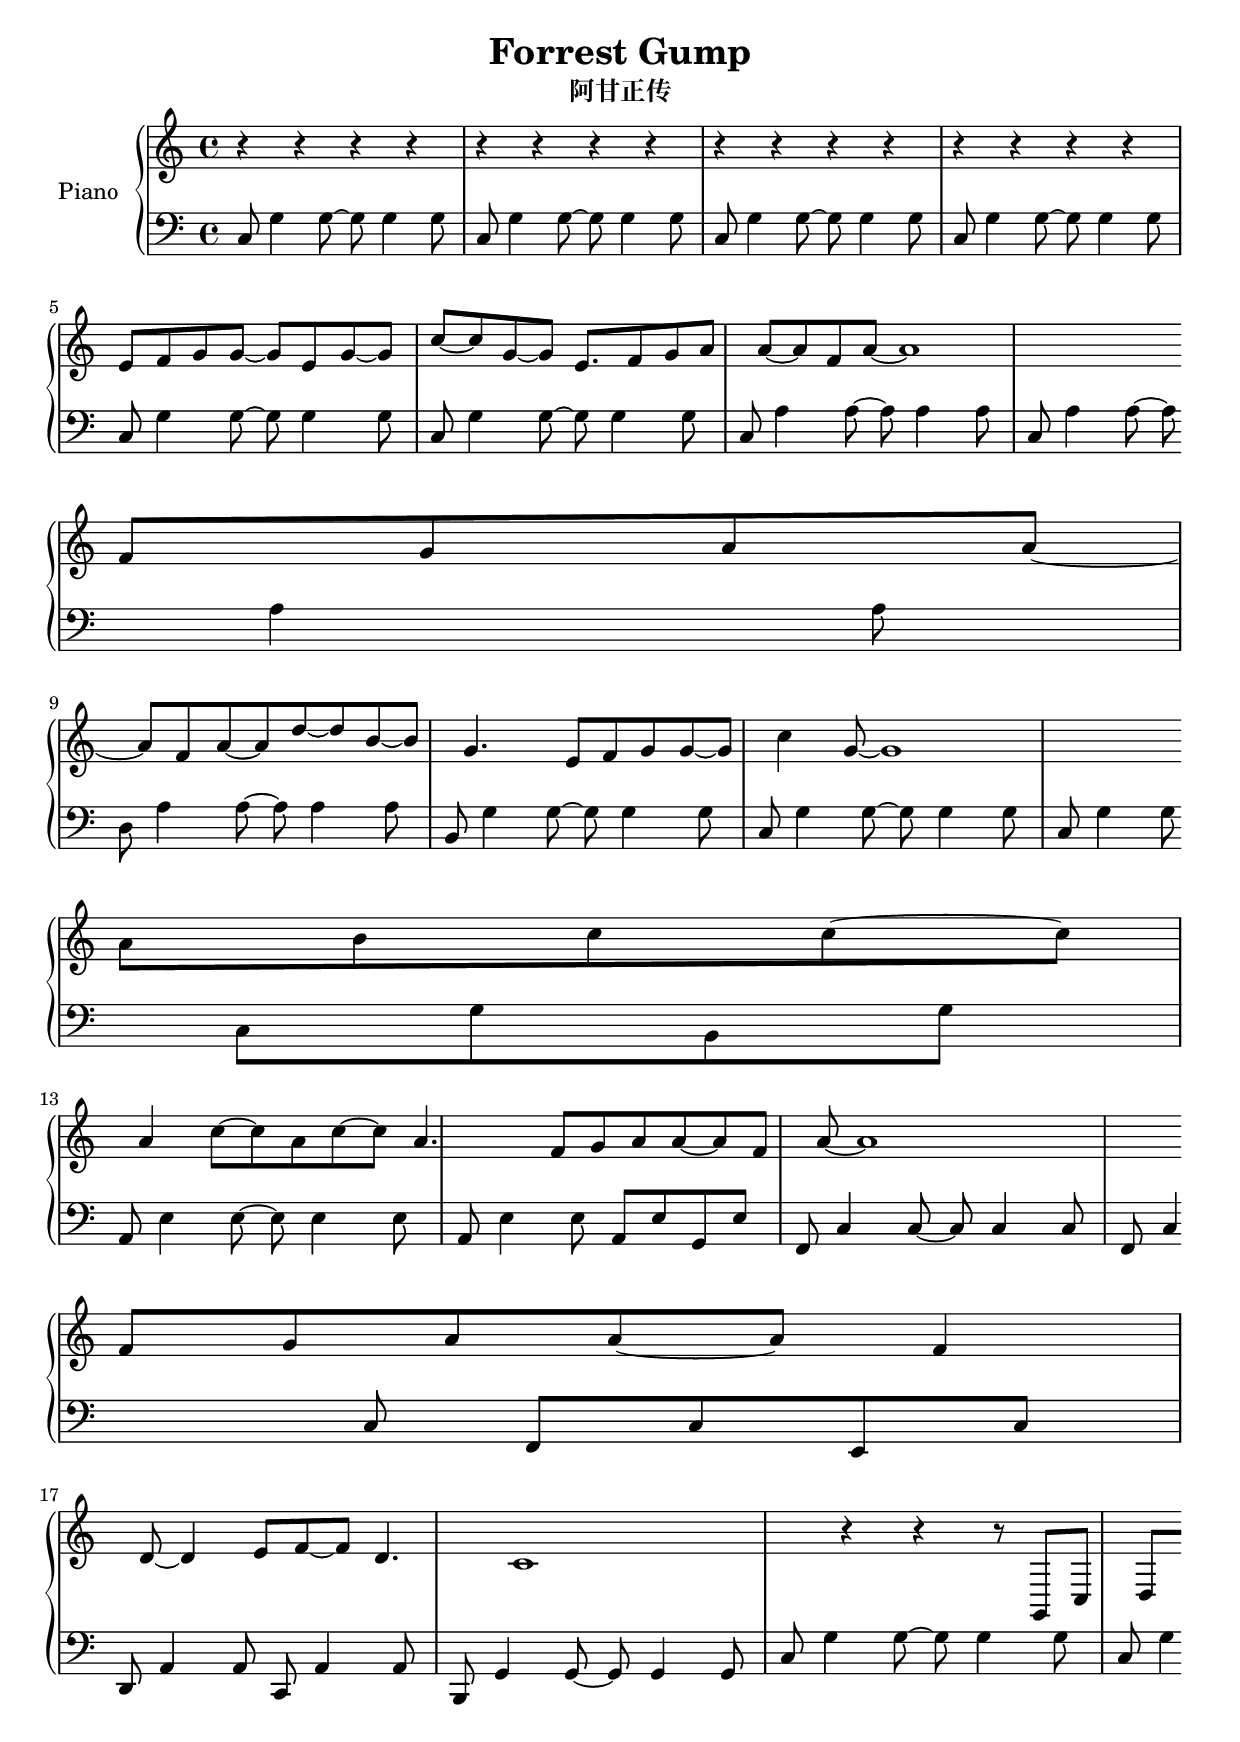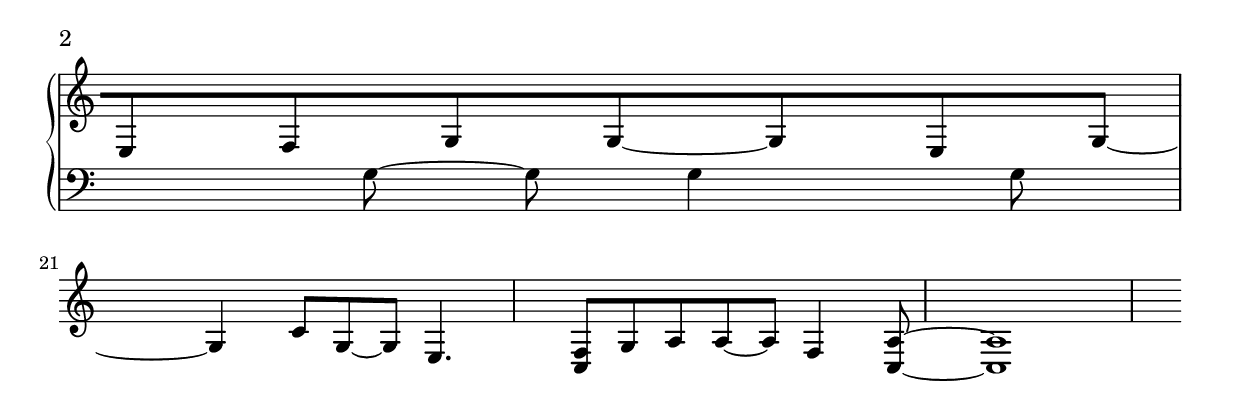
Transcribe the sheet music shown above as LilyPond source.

%% Use convert-ly to update this file if the version is different to the lilypond you use.
%% For more information go to (info "(lilypond)Piano music"). Place cursor after the last
%% parenthesis and C-x C-e.

\header {
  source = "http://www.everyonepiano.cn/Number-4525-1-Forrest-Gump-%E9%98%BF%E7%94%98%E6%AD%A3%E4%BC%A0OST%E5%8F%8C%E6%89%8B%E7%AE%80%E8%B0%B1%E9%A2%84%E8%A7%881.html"
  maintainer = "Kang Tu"
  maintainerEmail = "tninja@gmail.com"
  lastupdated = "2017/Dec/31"
  title = "Forrest Gump"
  subtitle = "阿甘正传"
}

global = {
  \key g \major
  \clef "bass"
}

restsection = { r4 r4 r4 r4 }
uppermotifzero = { e'8 f'8 g'8 g'8~g'8 e'8 g'8~ }
uppermotifone = { f'8 g'8 a'8 a'8~a'8 f'8 a'8~ }
upper = \absolute {
  \clef "treble"
  \time 4/4
  %% page 1
  \repeat unfold 4 { \restsection } | \break % 1
  \uppermotifzero | g'8 c''8~c''8 g'8~g'8 e'8. | \uppermotifone | a'1 | \break % 5
  \uppermotifone | a'8 d''8~d''8 b'8~b'8 g'4. | e'8 f'8 g'8 g'8~g'8 c''4 g'8~ | g'1 | \break % 9
  a'8 b'8 c''8 c''8~c''8 a'4 c''8~ | c''8 a'8 c''8~c''8 a'4. | \uppermotifone | a'1 | \break % 13
  f'8 g'8 a'8 a'8~a'8 f'4 d'8~ | d'4 e'8 f'8~f'8 d'4. | c'1 | r4 r4 r8 g,8 c8 d8 | \break % 17
  %% page 2
  \transpose c' c \uppermotifzero | g4 c'8 g8~g8 e4. | <c f>8 g8 a8 a8~a8 f4 <c a>8~ <c a>1 
}

lowermotifone = { c8 g4 g8~g8 g4 g8 }
lowermotiftwo = { c8 a4 a8~a8 a4 a8 }
lower = \absolute {
  \clef "bass"
  \time 4/4
  \repeat unfold 4 { \lowermotifone } | \break % 1
  \repeat unfold 2 \lowermotifone | \repeat unfold 2 \lowermotiftwo | \break % 5
  d8 a4 a8~a8 a4 a8 | b,8 g4 g8~g8 g4 g8 | \lowermotifone | c8 g4 g8 c8 g8 b,8 g8 | \break % 9
  a,8 e4 e8~e8 e4 e8 | a,8 e4 e8 a,8 e8 g,8 e8 | f,8 c4 c8~c8 c4 c8 | f,8 c4 c8 f,8 c8 e,8 c8 | \break % 13
  d,8 a,4 a,8 c,8 a,4 a,8 | b,,8 g,4 g,8~g,8 g,4 g,8 | \repeat unfold 2 \lowermotifone | \break % 17
}

\score
{
  \new PianoStaff
  <<
	\set PianoStaff.instrumentName = "Piano"
	\new Voice = "one" {
	  \upper
	}
	\new Voice = "two" {
	  \set Voice.midiMaximumVolume = #0.5
	  \lower
	}
  >>
  \midi {
	\tempo 2 = 72
  }
  \layout { }
}
